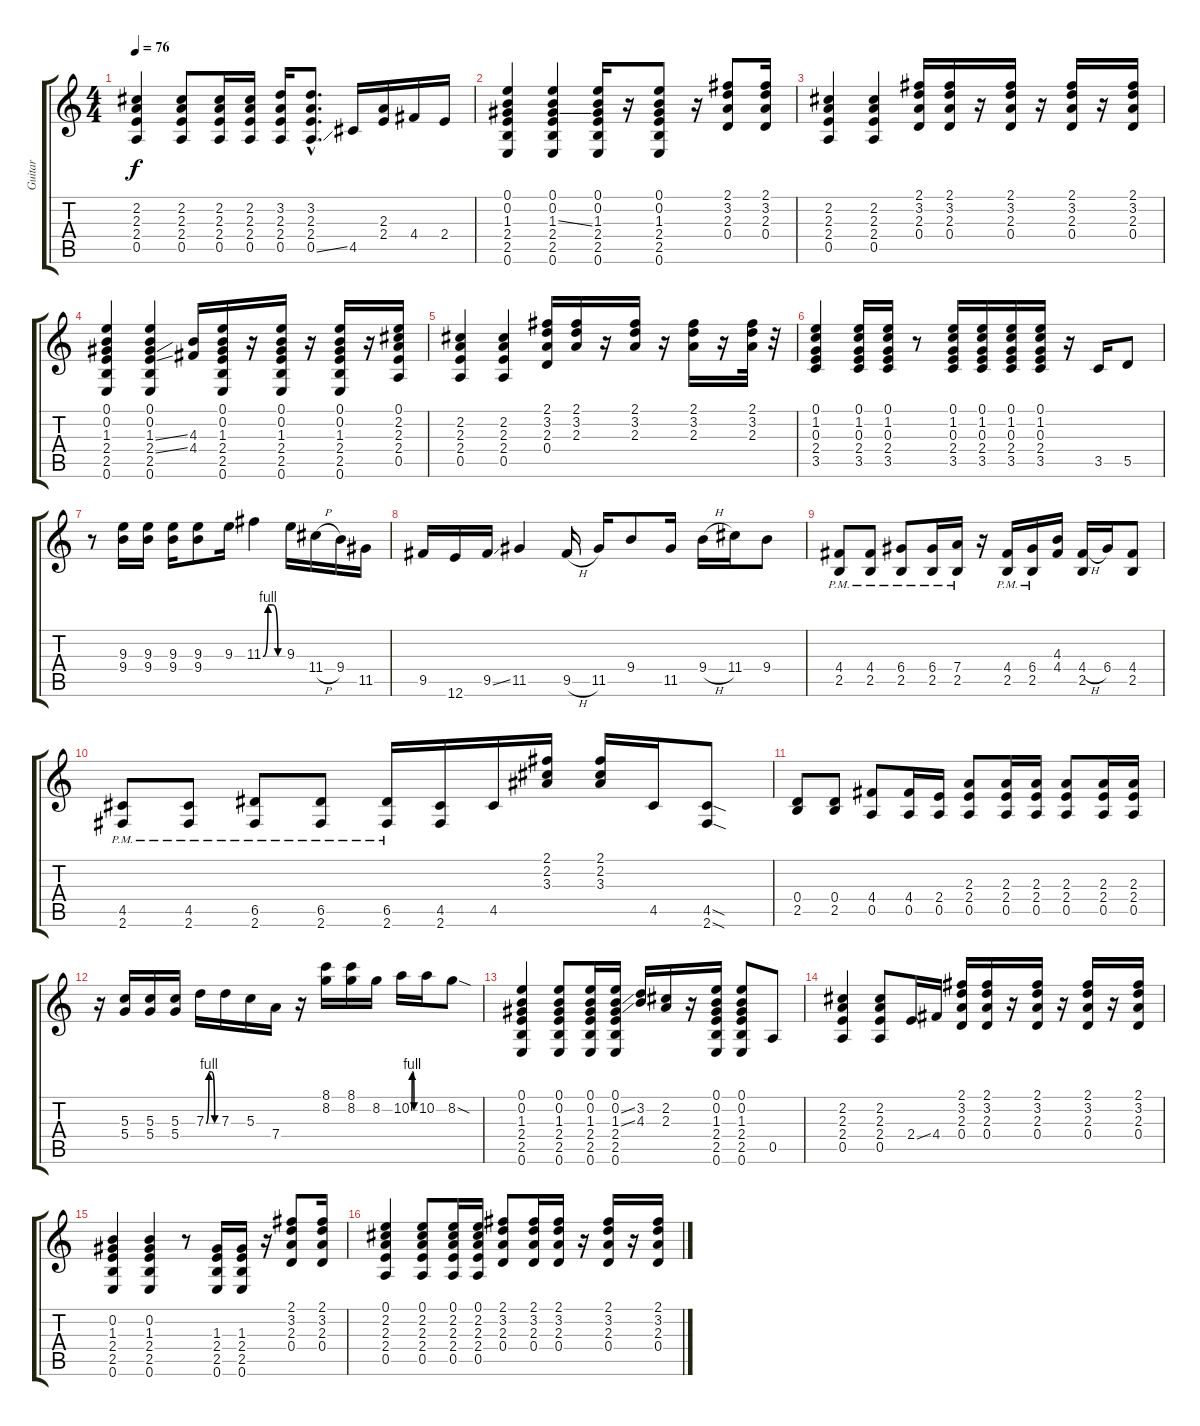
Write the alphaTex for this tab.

\track ("Guitar" "Guitar") {instrument electricguitarclean}
\staff {score tabs}
\tuning (E4 B3 G3 D3 A2 E2) {hide}
\ts (4 4)
\tempo 76
\clef g2
\ks c
(2.2 2.3 2.4 0.5).4{dy f} (2.2 2.3 2.4 0.5).8 (2.2 2.3 2.4 0.5).16 (2.2 2.3 2.4 0.5).16 (3.2 2.3 2.4 0.5).16 (3.2{hac} 2.3{hac} 2.4{hac} 0.5{ss hac}).8{d} 4.5.16 (2.3 2.4).16 4.4.16 2.4.16 |
(0.1 0.2 1.3 2.4 2.5 0.6).4 (0.1 0.2 1.3{ss} 2.4 2.5 0.6).4 (0.1 0.2 1.3 2.4 2.5 0.6).16 r.16 (0.1 0.2 1.3 2.4 2.5 0.6).8 r.16 (2.1 3.2 2.3 0.4).8 (2.1 3.2 2.3 0.4).16 |
(2.2 2.3 2.4 0.5).4 (2.2 2.3 2.4 0.5).4 (2.1 3.2 2.3 0.4).16 (2.1 3.2 2.3 0.4).16 r.16 (2.1 3.2 2.3 0.4).16 r.16 (2.1 3.2 2.3 0.4).16 r.16 (2.1 3.2 2.3 0.4).16 |
(0.1 0.2 1.3 2.4 2.5 0.6).4 (0.1 0.2 1.3{ss} 2.4{ss} 2.5 0.6).4 (4.3 4.4).16 (0.1 0.2 1.3 2.4 2.5 0.6).16 r.16 (0.1 0.2 1.3 2.4 2.5 0.6).16 r.16 (0.1 0.2 1.3 2.4 2.5 0.6).16 r.16 (0.1 2.2 2.3 2.4 0.5).16 |
(2.2 2.3 2.4 0.5).4 (2.2 2.3 2.4 0.5).4 (2.1 3.2 2.3 0.4).16 (2.1 3.2 2.3).16 r.16 (2.1 3.2 2.3).16 r.16 (2.1 3.2 2.3).16 r.16 (2.1 3.2 2.3).32 r.32 |
(0.1 1.2 0.3 2.4 3.5).4 (0.1 1.2 0.3 2.4 3.5).16 (0.1 1.2 0.3 2.4 3.5).16 r.8 (0.1 1.2 0.3 2.4 3.5).16 (0.1 1.2 0.3 2.4 3.5).16 (0.1 1.2 0.3 2.4 3.5).16 (0.1 1.2 0.3 2.4 3.5).16 r.16 3.5.16 5.5.8 |
r.8 (9.3 9.4).16 (9.3 9.4).16 (9.3 9.4).16 (9.3 9.4).8 9.3.16 11.3{be (custom 0 0 15 4 30 4 45 0 60 0)}.4 9.3.16 11.4{h}.16 9.4.16 11.5.16 |
9.5.16 12.6.16 9.5{ss}.16 11.5.4 9.5{h}.16 11.5.16 9.4.8 11.5.16 9.4{h}.16 11.4.16 9.4.8 |
(4.4{pm} 2.5{pm}).8 (4.4{pm} 2.5{pm}).8 (6.4{pm} 2.5{pm}).8 (6.4{pm} 2.5{pm}).16 (7.4{pm} 2.5{pm}).16 r.16 (4.4{pm} 2.5{pm}).16 (6.4{pm} 2.5{pm}).16 (4.3 4.4).16 (4.4{h} 2.5).16 6.4.16 (4.4 2.5).8 |
(4.5{pm} 2.6{pm}).8 (4.5{pm} 2.6{pm}).8 (6.5{pm} 2.6{pm}).8 (6.5{pm} 2.6{pm}).8 (6.5{pm} 2.6{pm}).16 (4.5 2.6).16 4.5.16 (2.1 2.2 3.3).16 (2.1 2.2 3.3).16 4.5.16 (4.5{sod} 2.6{sod}).8 |
(0.4 2.5).8 (0.4 2.5).8 (4.4 0.5).8 (4.4 0.5).16 (2.4 0.5).16 (2.3 2.4 0.5).8 (2.3 2.4 0.5).16 (2.3 2.4 0.5).16 (2.3 2.4 0.5).8 (2.3 2.4 0.5).16 (2.3 2.4 0.5).16 |
r.16 (5.3 5.4).16 (5.3 5.4).16 (5.3 5.4).16 7.3{be (custom 0 0 15 4 30 4 45 0 60 0)}.16 7.3.16 5.3.16 7.4.16 r.16 (8.1 8.2).16 (8.1 8.2).16 8.2.16 10.2{be (custom 0 0 15 4 30 4 45 0 60 0)}.16 10.2.16 8.2{sod}.8 |
(0.1 0.2 1.3 2.4 2.5 0.6).4 (0.1 0.2 1.3 2.4 2.5 0.6).8 (0.1 0.2 1.3 2.4 2.5 0.6).16 (0.1 0.2{ss} 1.3{ss} 2.4 2.5 0.6).16 (3.2 4.3).16 (2.2 2.3).16 r.16 (0.1 0.2 1.3 2.4 2.5 0.6).16 (0.1 0.2 1.3 2.4 2.5 0.6).8 0.5.8 |
(2.2 2.3 2.4 0.5).4 (2.2 2.3 2.4 0.5).8 2.4{ss}.16 4.4.16 (2.1 3.2 2.3 0.4).16 (2.1 3.2 2.3 0.4).16 r.16 (2.1 3.2 2.3 0.4).16 r.16 (2.1 3.2 2.3 0.4).16 r.16 (2.1 3.2 2.3 0.4).16 |
(0.2 1.3 2.4 2.5 0.6).4 (0.2 1.3 2.4 2.5 0.6).4 r.8 (1.3 2.4 2.5 0.6).16 (1.3 2.4 2.5 0.6).16 r.16 (2.1 3.2 2.3 0.4).8 (2.1 3.2 2.3 0.4).16 |
(0.1 2.2 2.3 2.4 0.5).4 (0.1 2.2 2.3 2.4 0.5).8 (0.1 2.2 2.3 2.4 0.5).16 (0.1 2.2 2.3 2.4 0.5).16 (2.1 3.2 2.3 0.4).8 (2.1 3.2 2.3 0.4).16 (2.1 3.2 2.3 0.4).16 r.16 (2.1 3.2 2.3 0.4).16 r.16 (2.1 3.2 2.3 0.4).16
